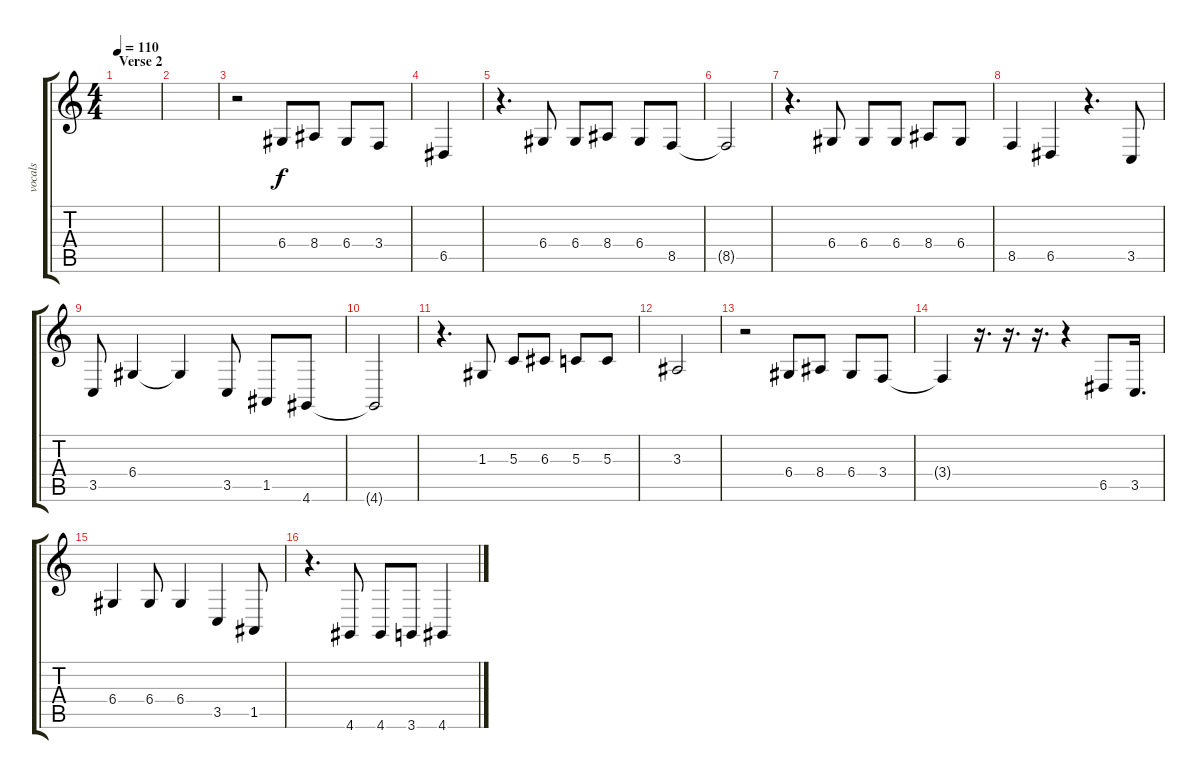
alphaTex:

\track ("vocals" "vocals") {instrument tenorsax}
\staff {score tabs}
\tuning (E4 B3 G3 D3 A2 E2) {hide}
\ts (4 4)
\section ("" "Verse 2")
\tempo 110
\clef g2
\ks c
|
|
r.2 6.4.8 8.4.8 6.4.8 3.4.8 |
6.5.4 |
r.4{d} 6.4.8 6.4.8 8.4.8 6.4.8 8.5.8 |
8.5{t}.2 |
r.4{d} 6.4.8 6.4.8 6.4.8 8.4.8 6.4.8 |
8.5.4 6.5.4 r.4{d} 3.5.8 |
3.5.8 6.4.4 6.4{t}.4 3.5.8 1.5.8 4.6.8 |
4.6{t}.2 |
r.4{d} 1.3.8 5.3.8 6.3.8 5.3.8 5.3.8 |
3.3.2 |
r.2 6.4.8 8.4.8 6.4.8 3.4.8 |
3.4{t}.4 r.16{d} r.16{d} r.16{d} r.4 6.5.8 3.5.16{d} |
6.4.4 6.4.8 6.4.4 3.5.4 1.5.8 |
r.4{d} 4.6.8 4.6.8 3.6.8 4.6.4
